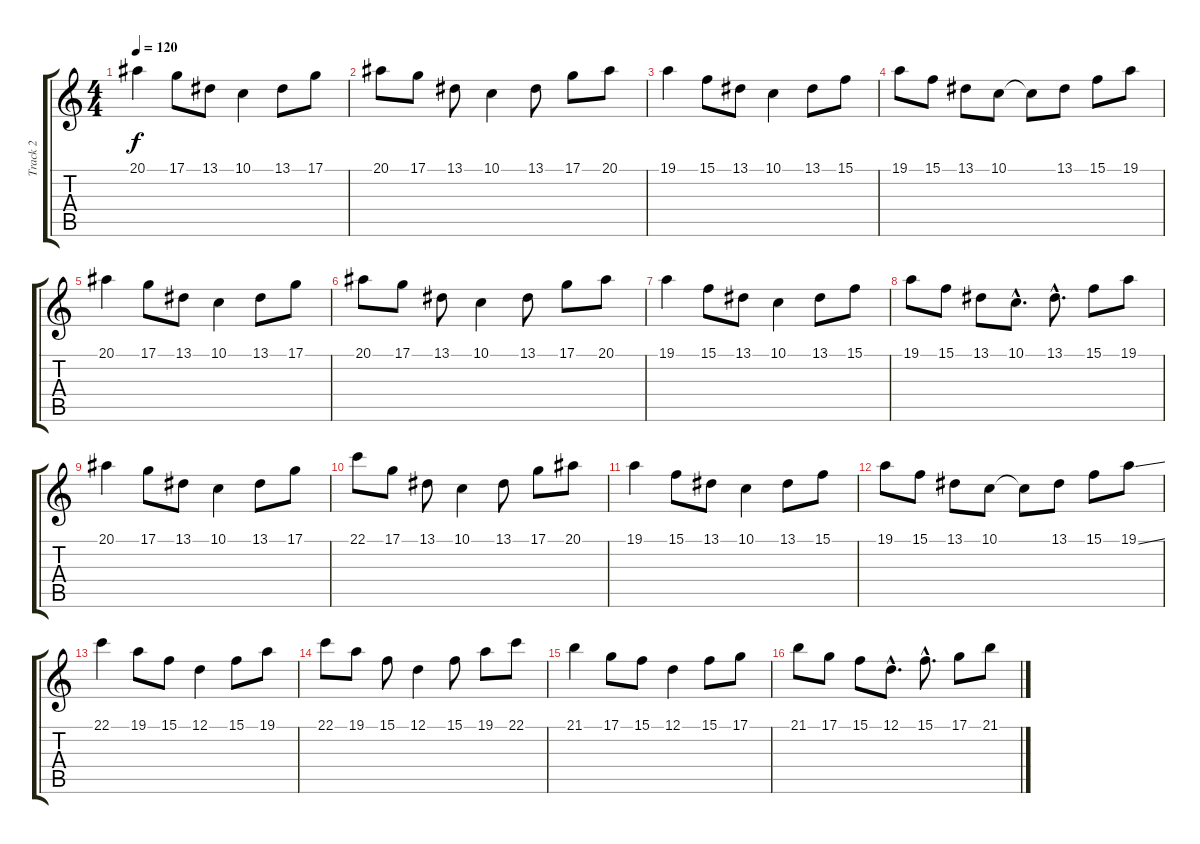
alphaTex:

\track ("Track 2" "Track 2") {instrument stringensemble1}
\staff {score tabs}
\tuning (D4 A3 F3 C3 G2 D2) {hide}
\ts (4 4)
\tempo 120
\clef g2
\ks c
20.1.4{dy f} 17.1.8 13.1.8 10.1.4 13.1.8 17.1.8 |
20.1.8 17.1.8 13.1.8 10.1.4 13.1.8 17.1.8 20.1.8 |
19.1.4 15.1.8 13.1.8 10.1.4 13.1.8 15.1.8 |
19.1.8 15.1.8 13.1.8 10.1.8 10.1{t}.8 13.1.8 15.1.8 19.1.8 |
20.1.4 17.1.8 13.1.8 10.1.4 13.1.8 17.1.8 |
20.1.8 17.1.8 13.1.8 10.1.4 13.1.8 17.1.8 20.1.8 |
19.1.4 15.1.8 13.1.8 10.1.4 13.1.8 15.1.8 |
19.1.8 15.1.8 13.1.8 10.1{hac}.8{d} 13.1{hac}.8{d} 15.1.8 19.1.8 |
20.1.4 17.1.8 13.1.8 10.1.4 13.1.8 17.1.8 |
22.1.8 17.1.8 13.1.8 10.1.4 13.1.8 17.1.8 20.1.8 |
19.1.4 15.1.8 13.1.8 10.1.4 13.1.8 15.1.8 |
19.1.8 15.1.8 13.1.8 10.1.8 10.1{t}.8 13.1.8 15.1.8 19.1{ss}.8 |
22.1.4 19.1.8 15.1.8 12.1.4 15.1.8 19.1.8 |
22.1.8 19.1.8 15.1.8 12.1.4 15.1.8 19.1.8 22.1.8 |
21.1.4 17.1.8 15.1.8 12.1.4 15.1.8 17.1.8 |
21.1.8 17.1.8 15.1.8 12.1{hac}.8{d} 15.1{hac}.8{d} 17.1.8 21.1.8
